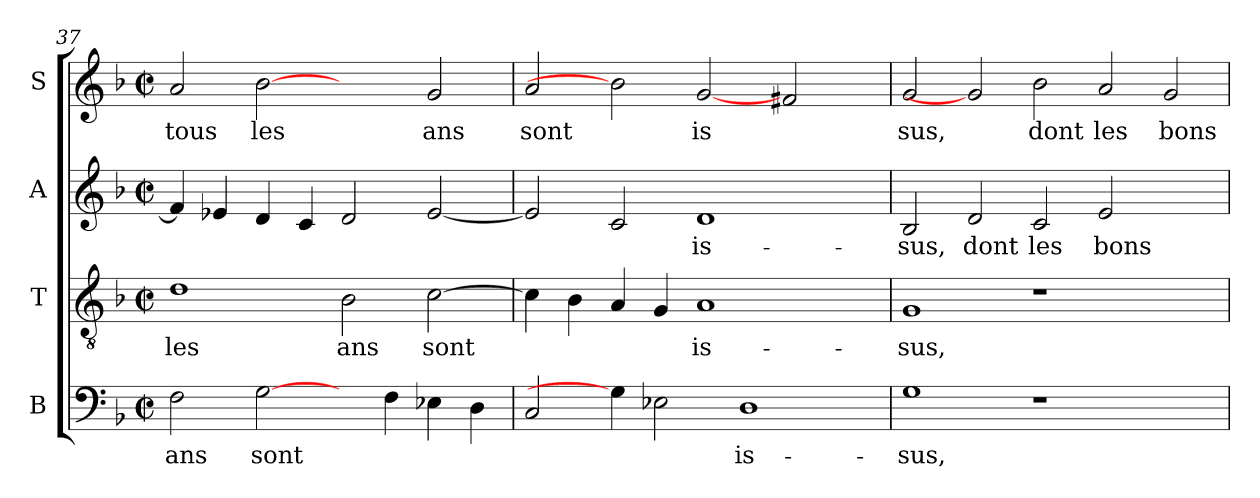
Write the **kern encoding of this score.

**kern	**text	**kern	**text	**kern	**text	**kern	**text
*part4	*part4	*part3	*part3	*part2	*part2	*part1	*part1
*staff4	*staff4	*staff3	*staff3	*staff2	*staff2	*staff1	*staff1
*I"B	*	*I"T	*	*I"A	*	*I"S	*
*clefF4	*	*clefGv2	*	*clefG2	*	*clefG2	*
*k[b-]	*	*k[b-]	*	*k[b-]	*	*k[b-]	*
*F:	*	*F:	*	*F:	*	*F:	*
*M2/2	*	*M2/2	*	*M2/2	*	*M2/2	*
*met(c|)	*	*met(c|)	*	*met(c|)	*	*met(c|)	*
=37	=37	=37	=37	=37	=37	=37	=37
!	!LO:LY:b	!	!LO:LY:b:cj	!	!LO:LY:b:cj	!	!LO:LY:b:cj
2F\	ans	1d	les	4f/]	.	2a/	tous
!	!	!	!	!	!LO:LY:b:cj	!	!
.	.	.	.	4e-/	.	.	.
!	!LO:LY:b	!	!	!	!LO:LY:b:cj	!	!LO:LY:b:cj
[2G\	sont	.	.	4d/	.	[2b-	les
!	!	!	!	!	!LO:LY:b:cj	!	!
.	.	.	.	4c/	.	.	.
!	!	!	!LO:LY:b:cj	!	!LO:LY:b:cj	!	!
4ryy	.	2B-\	ans	2d/	.	2ryy	.
!	!LO:LY:b	!	!	!	!	!	!
4F\	.	.	.	.	.	.	.
!	!LO:LY:b	!	!LO:LY:b:cj	!	!LO:LY:b:cj	!	!LO:LY:b:cj
4E-\	.	[>2c\	sont	[<2e-/	.	2g/	ans
!	!LO:LY:b	!	!	!	!	!	!
4D\	.	.	.	.	.	.	.
=38	=38	=38	=38	=38	=38	=38	=38
!	!LO:LY:b	!	!LO:LY:b:cj	!	!LO:LY:b:cj	!	!LO:LY:b:cj
2C/	.	4c\]	.	2e-/]	.	2a/	sont
!	!	!	!LO:LY:b:cj	!	!	!	!
.	.	4B-\	.	.	.	.	.
!	!	!	!LO:LY:b:cj	!	!LO:LY:b:cj	!	!
4G\]	.	4A/	.	2c/	.	2b-]	.
!	!LO:LY:b	!	!LO:LY:b:cj	!	!	!	!
2E-\	.	4G/	.	.	.	.	.
!	!	!	!LO:LY:b:cj	!	!LO:LY:b:cj	!	!LO:LY:b:cj
.	.	1A	is-	1d	is-	[2g	is
!	!LO:LY:b	!	!	!	!	!	!
1D	is-	.	.	.	.	.	.
!	!	!	!	!	!	!	!LO:LY:b:cj
.	.	.	.	.	.	2f#/	.
.	.	4ryy	.	4ryy	.	4ryy	.
!!LO:PB:g=z
=39	=39	=39	=39	=39	=39	=39	=39
!	!LO:LY:b	!	!LO:LY:b:cj	!	!LO:LY:b:cj	!	!LO:LY:b:cj
1G	-sus,	1G	-sus,	2B-/	-sus,	2g/	sus,
!	!	!	!	!	!LO:LY:b:cj	!	!
.	.	.	.	2d/	dont	2g]	.
!	!	!	!	!	!LO:LY:b:cj	!	!LO:LY:b:cj
1r	.	1r	.	2c/	les	2b-\	dont
!	!	!	!	!	!LO:LY:b:cj	!	!LO:LY:b:cj
.	.	.	.	2e/	bons	2a/	les
!	!	!	!	!	!	!	!LO:LY:b:cj
2ryy	.	2ryy	.	2ryy	.	2g/	bons
=	=	=	=	=	=	=	=
*-	*-	*-	*-	*-	*-	*-	*-
